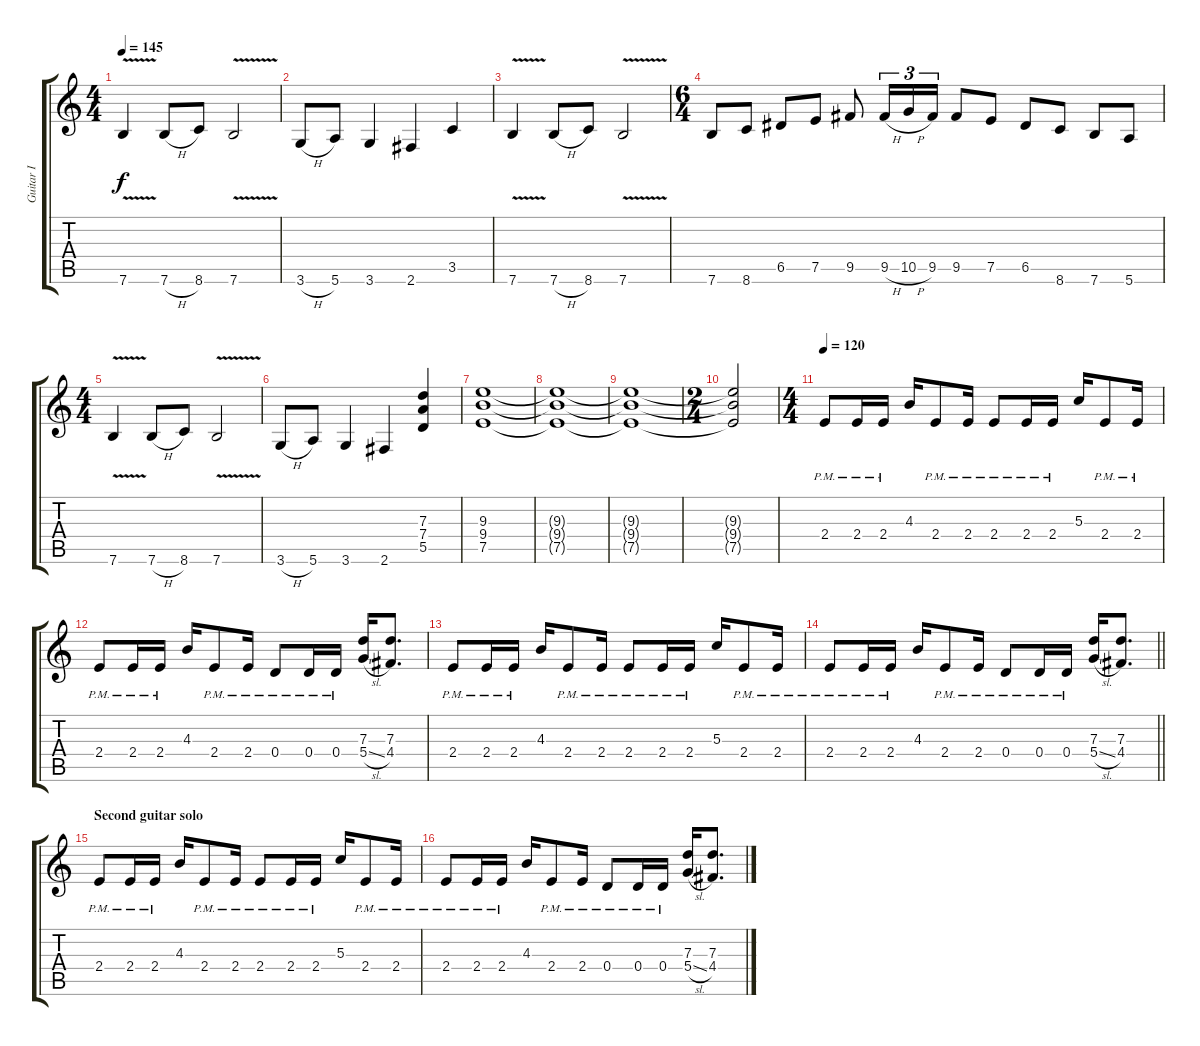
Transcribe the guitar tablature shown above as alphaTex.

\track ("Guitar I" "Guitar I") {instrument overdrivenguitar}
\staff {score tabs}
\tuning (E4 B3 G3 D3 A2 E2) {hide}
\ts (4 4)
\tempo 145
\clef g2
\ks c
7.6{v}.4{dy f} 7.6{h}.8 8.6.8 7.6{v}.2 |
3.6{h}.8 5.6.8 3.6.4 2.6.4 3.5.4 |
7.6{v}.4 7.6{h}.8 8.6.8 7.6{v}.2 |
\ts (6 4)
7.6.8 8.6.8 6.5.8 7.5.8 9.5.8 9.5{h}.16{tu (3 2)} 10.5{h}.16{tu (3 2)} 9.5.16{tu (3 2)} 9.5.8 7.5.8 6.5.8 8.6.8 7.6.8 5.6.8 |
\ts (4 4)
7.6{v}.4 7.6{h}.8 8.6.8 7.6{v}.2 |
3.6{h}.8 5.6.8 3.6.4 2.6.4 (7.3 7.4 5.5).4 |
(9.3 9.4 7.5).1 |
(9.3{t} 9.4{t} 7.5{t}).1 |
(9.3{t} 9.4{t} 7.5{t}).1 |
\ts (2 4)
(9.3{t} 9.4{t} 7.5{t}).2 |
\ts (4 4)
\tempo 120
2.4{pm}.8 2.4{pm}.16 2.4{pm}.16 4.3.16 2.4{pm}.8 2.4{pm}.16 2.4{pm}.8 2.4{pm}.16 2.4{pm}.16 5.3.16 2.4{pm}.8 2.4{pm}.16 |
2.4{pm}.8 2.4{pm}.16 2.4{pm}.16 4.3.16 2.4{pm}.8 2.4{pm}.16 0.4{pm}.8 0.4{pm}.16 0.4{pm}.16 (7.3 5.4{sl}).16 (7.3 4.4).8{d} |
2.4{pm}.8 2.4{pm}.16 2.4{pm}.16 4.3.16 2.4{pm}.8 2.4{pm}.16 2.4{pm}.8 2.4{pm}.16 2.4{pm}.16 5.3.16 2.4{pm}.8 2.4{pm}.16 |
\barLineRight lightlight
2.4{pm}.8 2.4{pm}.16 2.4{pm}.16 4.3.16 2.4{pm}.8 2.4{pm}.16 0.4{pm}.8 0.4{pm}.16 0.4{pm}.16 (7.3 5.4{sl}).16 (7.3 4.4).8{d} |
\section ("" "Second guitar solo")
2.4{pm}.8 2.4{pm}.16 2.4{pm}.16 4.3.16 2.4{pm}.8 2.4{pm}.16 2.4{pm}.8 2.4{pm}.16 2.4{pm}.16 5.3.16 2.4{pm}.8 2.4{pm}.16 |
2.4{pm}.8 2.4{pm}.16 2.4{pm}.16 4.3.16 2.4{pm}.8 2.4{pm}.16 0.4{pm}.8 0.4{pm}.16 0.4{pm}.16 (7.3 5.4{sl}).16 (7.3 4.4).8{d}
